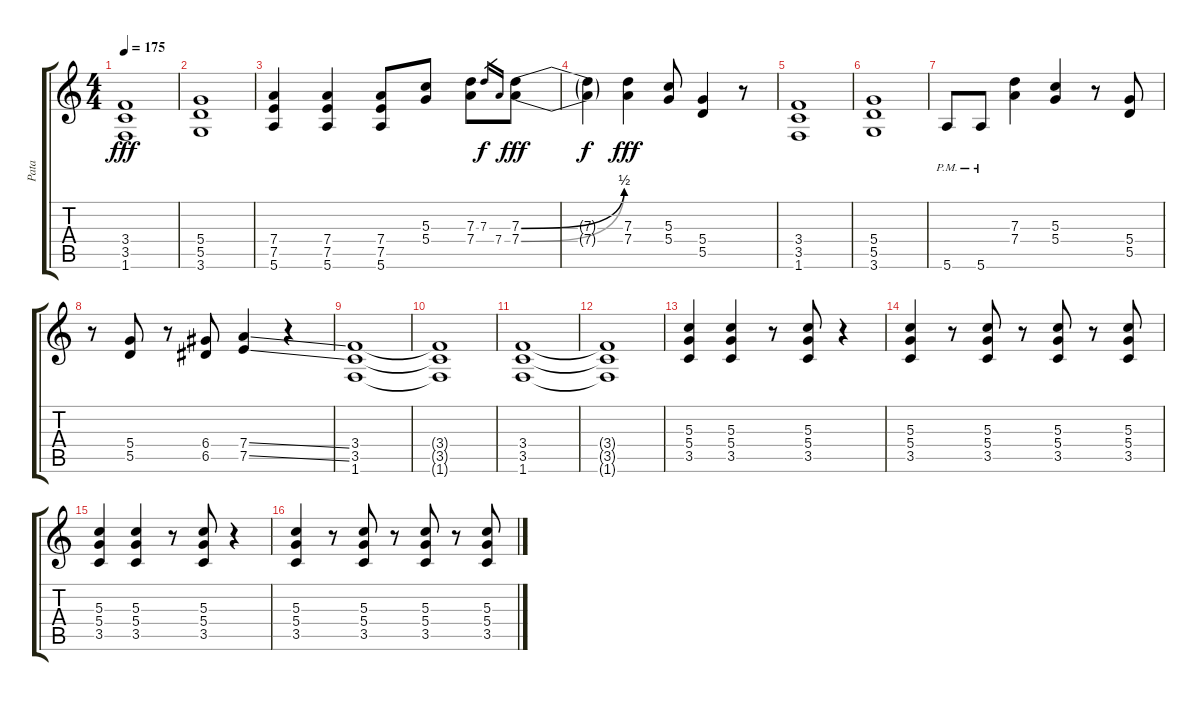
\track ("Pata" "Pata") {instrument distortionguitar}
\staff {score tabs}
\tuning (E4 B3 G3 D3 A2 E2) {hide}
\ts (4 4)
\tempo 175
\clef g2
\ks c
(3.4 3.5 1.6).1{dy fff} |
(5.4 5.5 3.6).1 |
(7.4 7.5 5.6).4 (7.4 7.5 5.6).4 (7.4 7.5 5.6).8 (5.3 5.4).8 (7.3 7.4).8 7.3.16{gr dy f} 7.4.16{gr} (7.3{be (bend 0 0 60 2)} 7.4{be (bend 0 0 60 2)}).8{dy fff} |
(7.3{t} 7.4{t}).4{dy f} (7.3 7.4).4{dy fff} (5.3 5.4).8 (5.4 5.5).4 r.8 |
(3.4 3.5 1.6).1 |
(5.4 5.5 3.6).1 |
5.6{pm}.8 5.6{pm}.8 (7.3 7.4).4 (5.3 5.4).4 r.8 (5.4 5.5).8 |
r.8 (5.4 5.5).8 r.8 (6.4 6.5).8 (7.4{ss} 7.5{ss}).4 r.4 |
(3.4 3.5 1.6).1 |
(3.4{t} 3.5{t} 1.6{t}).1 |
(3.4 3.5 1.6).1 |
(3.4{t} 3.5{t} 1.6{t}).1 |
(5.3 5.4 3.5).4 (5.3 5.4 3.5).4 r.8 (5.3 5.4 3.5).8 r.4 |
(5.3 5.4 3.5).4 r.8 (5.3 5.4 3.5).8 r.8 (5.3 5.4 3.5).8 r.8 (5.3 5.4 3.5).8 |
(5.3 5.4 3.5).4 (5.3 5.4 3.5).4 r.8 (5.3 5.4 3.5).8 r.4 |
(5.3 5.4 3.5).4 r.8 (5.3 5.4 3.5).8 r.8 (5.3 5.4 3.5).8 r.8 (5.3 5.4 3.5).8
